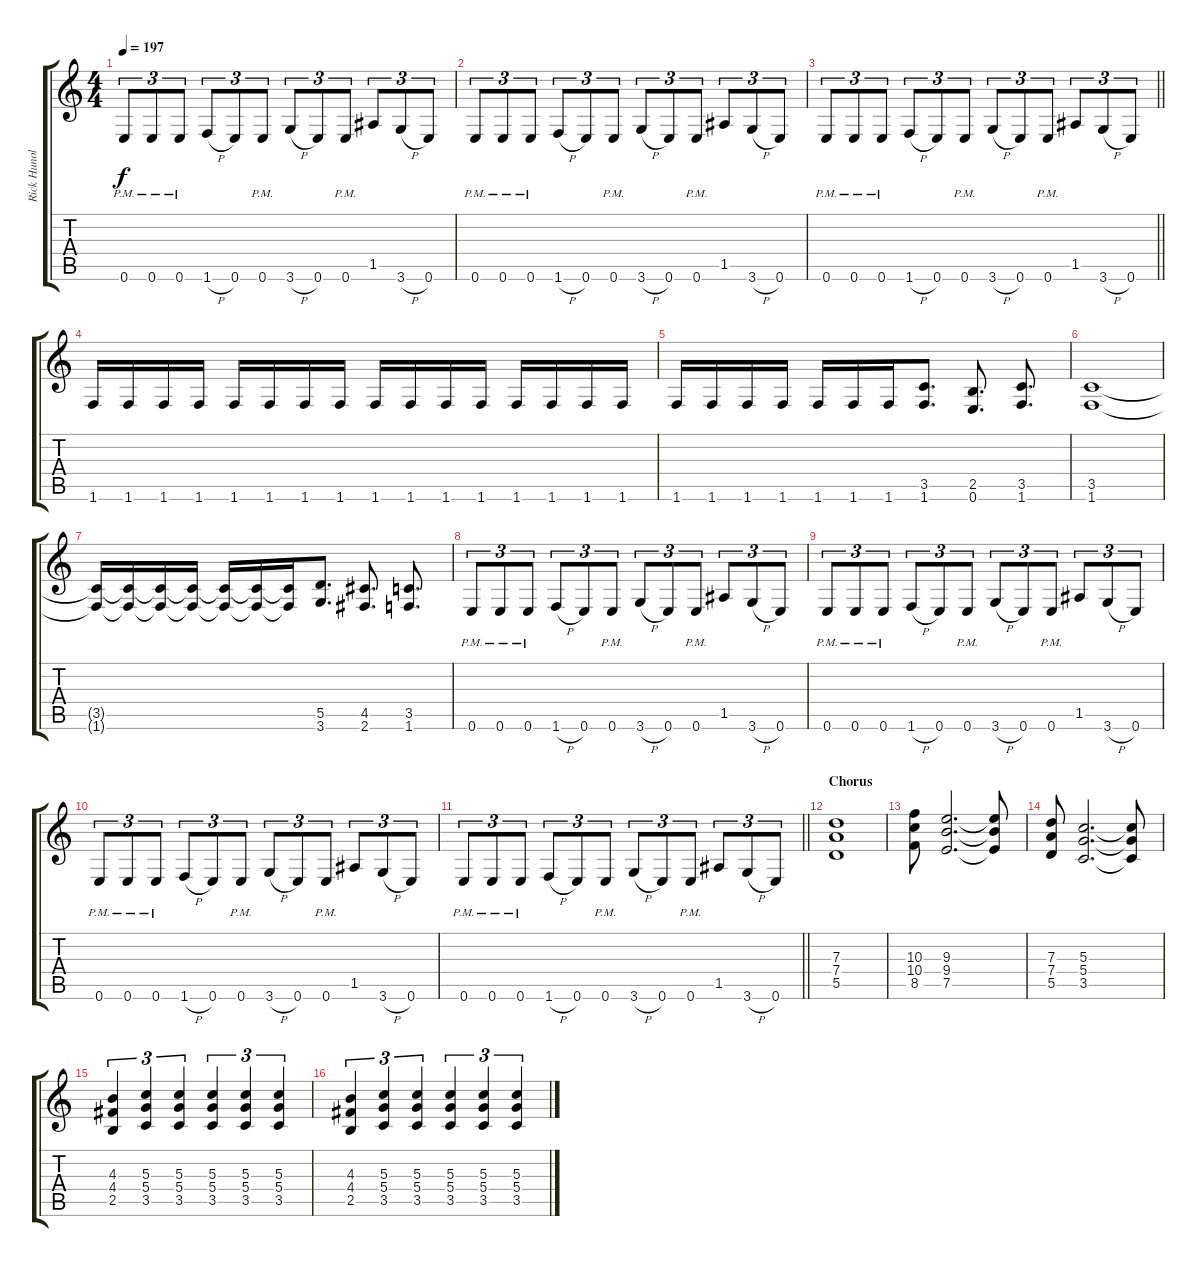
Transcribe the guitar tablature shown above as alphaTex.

\track ("Rick Hunolt" "Rick Hunol") {instrument distortionguitar}
\staff {score tabs}
\tuning (E4 B3 G3 D3 A2 E2) {hide}
\ts (4 4)
\tempo 197
\clef g2
\ks c
0.6{pm}.8{tu (3 2) dy f} 0.6{pm}.8{tu (3 2)} 0.6{pm}.8{tu (3 2)} 1.6{h}.8{tu (3 2)} 0.6.8{tu (3 2)} 0.6{pm}.8{tu (3 2)} 3.6{h}.8{tu (3 2)} 0.6.8{tu (3 2)} 0.6{pm}.8{tu (3 2)} 1.5.8{tu (3 2)} 3.6{h}.8{tu (3 2)} 0.6.8{tu (3 2)} |
0.6{pm}.8{tu (3 2)} 0.6{pm}.8{tu (3 2)} 0.6{pm}.8{tu (3 2)} 1.6{h}.8{tu (3 2)} 0.6.8{tu (3 2)} 0.6{pm}.8{tu (3 2)} 3.6{h}.8{tu (3 2)} 0.6.8{tu (3 2)} 0.6{pm}.8{tu (3 2)} 1.5.8{tu (3 2)} 3.6{h}.8{tu (3 2)} 0.6.8{tu (3 2)} |
\barLineRight lightlight
0.6{pm}.8{tu (3 2)} 0.6{pm}.8{tu (3 2)} 0.6{pm}.8{tu (3 2)} 1.6{h}.8{tu (3 2)} 0.6.8{tu (3 2)} 0.6{pm}.8{tu (3 2)} 3.6{h}.8{tu (3 2)} 0.6.8{tu (3 2)} 0.6{pm}.8{tu (3 2)} 1.5.8{tu (3 2)} 3.6{h}.8{tu (3 2)} 0.6.8{tu (3 2)} |
1.6.16 1.6.16 1.6.16 1.6.16 1.6.16 1.6.16 1.6.16 1.6.16 1.6.16 1.6.16 1.6.16 1.6.16 1.6.16 1.6.16 1.6.16 1.6.16 |
1.6.16 1.6.16 1.6.16 1.6.16 1.6.16 1.6.16 1.6.16 (3.5 1.6).8{d} (2.5 0.6).8{d} (3.5 1.6).8{d} |
(3.5 1.6).1 |
(3.5{t} 1.6{t}).16 (3.5{t} 1.6{t}).16 (3.5{t} 1.6{t}).16 (3.5{t} 1.6{t}).16 (3.5{t} 1.6{t}).16 (3.5{t} 1.6{t}).16 (3.5{t} 1.6{t}).16 (5.5 3.6).8{d} (4.5 2.6).8{d} (3.5 1.6).8{d} |
0.6{pm}.8{tu (3 2)} 0.6{pm}.8{tu (3 2)} 0.6{pm}.8{tu (3 2)} 1.6{h}.8{tu (3 2)} 0.6.8{tu (3 2)} 0.6{pm}.8{tu (3 2)} 3.6{h}.8{tu (3 2)} 0.6.8{tu (3 2)} 0.6{pm}.8{tu (3 2)} 1.5.8{tu (3 2)} 3.6{h}.8{tu (3 2)} 0.6.8{tu (3 2)} |
0.6{pm}.8{tu (3 2)} 0.6{pm}.8{tu (3 2)} 0.6{pm}.8{tu (3 2)} 1.6{h}.8{tu (3 2)} 0.6.8{tu (3 2)} 0.6{pm}.8{tu (3 2)} 3.6{h}.8{tu (3 2)} 0.6.8{tu (3 2)} 0.6{pm}.8{tu (3 2)} 1.5.8{tu (3 2)} 3.6{h}.8{tu (3 2)} 0.6.8{tu (3 2)} |
0.6{pm}.8{tu (3 2)} 0.6{pm}.8{tu (3 2)} 0.6{pm}.8{tu (3 2)} 1.6{h}.8{tu (3 2)} 0.6.8{tu (3 2)} 0.6{pm}.8{tu (3 2)} 3.6{h}.8{tu (3 2)} 0.6.8{tu (3 2)} 0.6{pm}.8{tu (3 2)} 1.5.8{tu (3 2)} 3.6{h}.8{tu (3 2)} 0.6.8{tu (3 2)} |
\barLineRight lightlight
0.6{pm}.8{tu (3 2)} 0.6{pm}.8{tu (3 2)} 0.6{pm}.8{tu (3 2)} 1.6{h}.8{tu (3 2)} 0.6.8{tu (3 2)} 0.6{pm}.8{tu (3 2)} 3.6{h}.8{tu (3 2)} 0.6.8{tu (3 2)} 0.6{pm}.8{tu (3 2)} 1.5.8{tu (3 2)} 3.6{h}.8{tu (3 2)} 0.6.8{tu (3 2)} |
\section ("" "Chorus")
(7.3 7.4 5.5).1 |
(10.3 10.4 8.5).8 (9.3 9.4 7.5).2{d} (9.3{t} 9.4{t} 7.5{t}).8 |
(7.3 7.4 5.5).8 (5.3 5.4 3.5).2{d} (5.3{t} 5.4{t} 3.5{t}).8 |
(4.3 4.4 2.5).4{tu (3 2)} (5.3 5.4 3.5).4{tu (3 2)} (5.3 5.4 3.5).4{tu (3 2)} (5.3 5.4 3.5).4{tu (3 2)} (5.3 5.4 3.5).4{tu (3 2)} (5.3 5.4 3.5).4{tu (3 2)} |
(4.3 4.4 2.5).4{tu (3 2)} (5.3 5.4 3.5).4{tu (3 2)} (5.3 5.4 3.5).4{tu (3 2)} (5.3 5.4 3.5).4{tu (3 2)} (5.3 5.4 3.5).4{tu (3 2)} (5.3 5.4 3.5).4{tu (3 2)}
